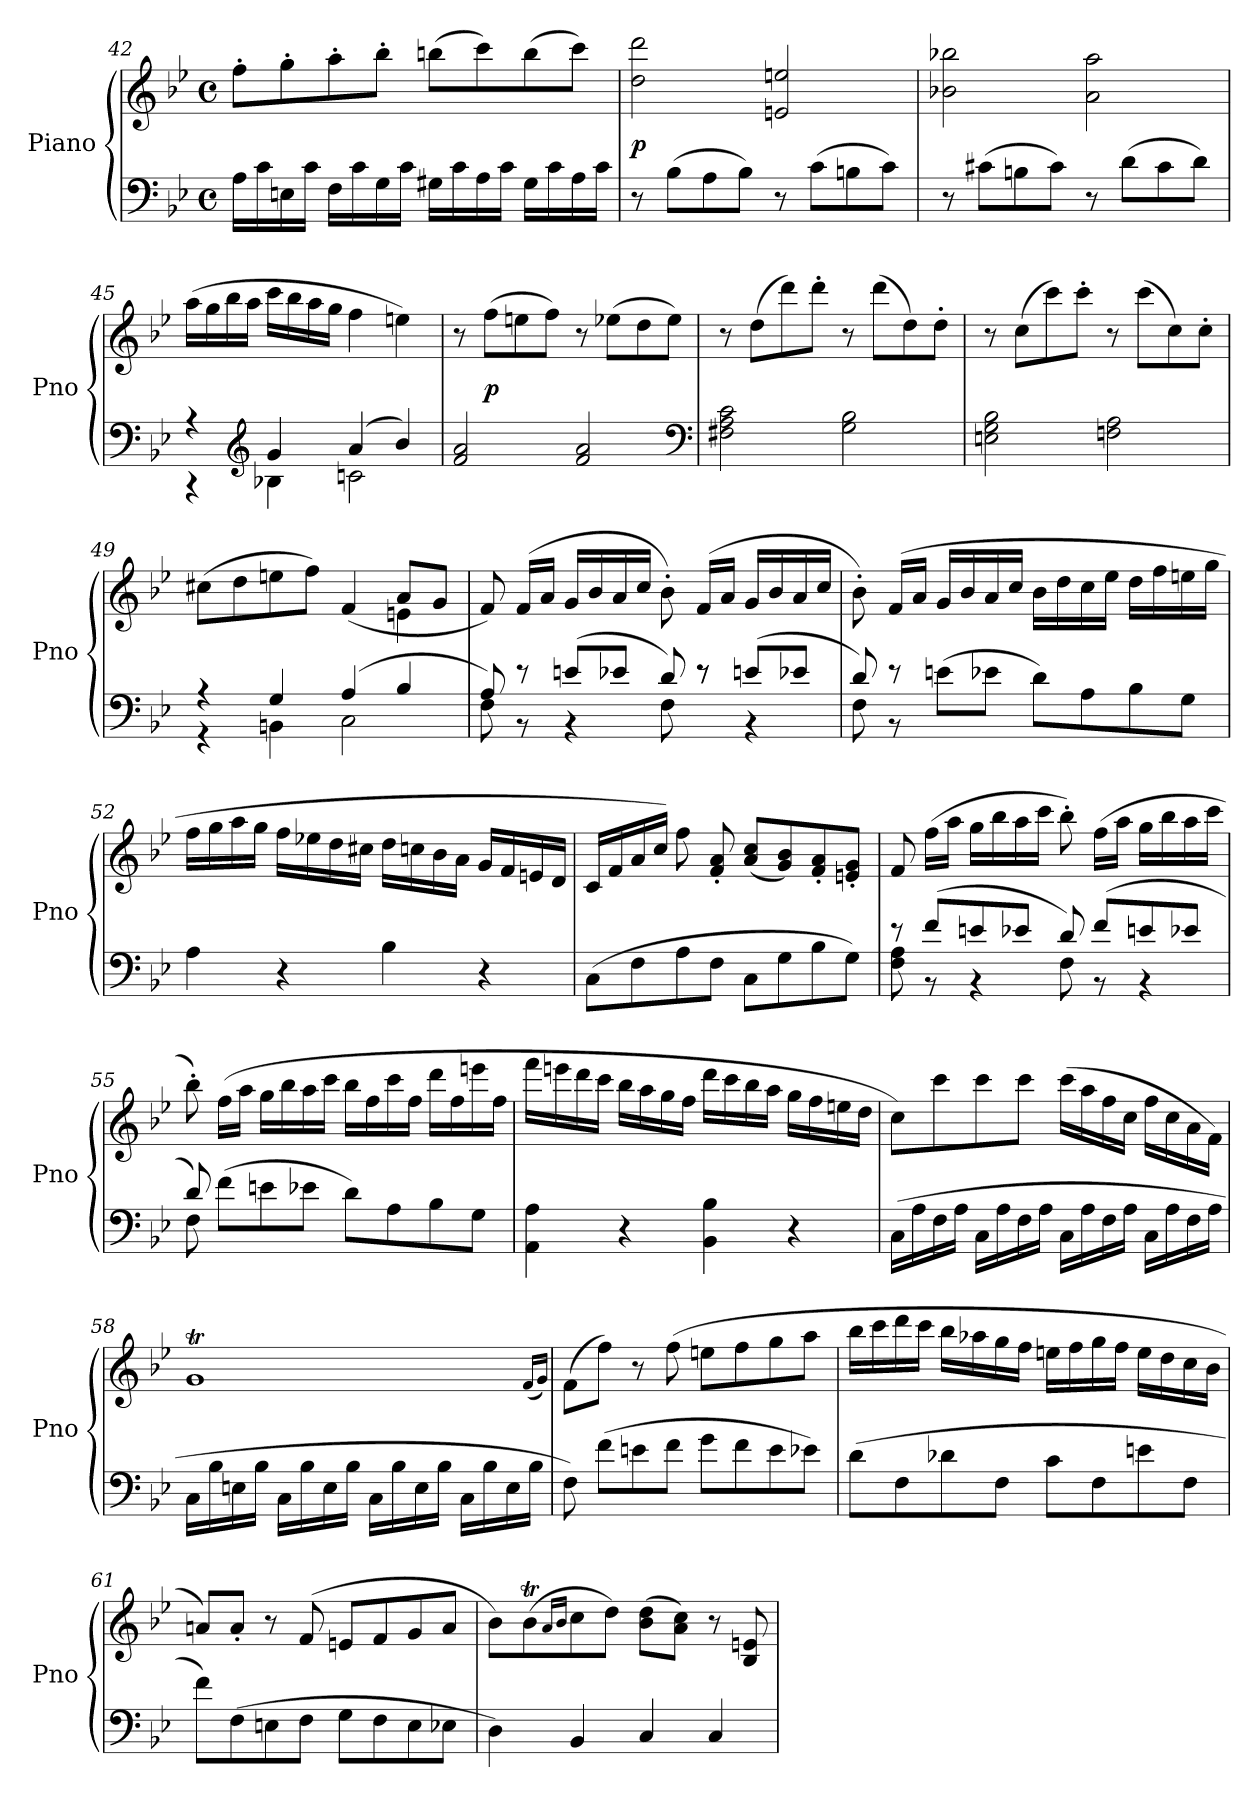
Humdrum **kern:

**kern	**kern	**dynam
*part1	*part1	*part1
*staff2	*staff1	*staff1/2
*I"Piano	*	*
*I'Pno	*	*
*clefF4	*clefG2	*
*k[b-e-]	*k[b-e-]	*
*B-:	*B-:	*
*M4/4	*M4/4	*
*met(c)	*met(c)	*
=42	=42	=42
16ALL	8ff'L	.
16c	.	.
16En	8gg'	.
16cJJ	.	.
16FLL	8aa'	.
16c	.	.
16G	8bb-'J	.
16cJJ	.	.
16G#XLL	(8bbnL	.
16c	.	.
16A	8ccc)	.
16cJJ	.	.
16G#LL	(8bb	.
16c	.	.
16A	8cccJ)	.
16cJJ	.	.
=43	=43	=43
8r	2dd 2ddd	p
(8B-L	.	.
8A	.	.
8B-J)	.	.
8r	2en 2een	.
(8cL	.	.
8Bn	.	.
8cJ)	.	.
=44	=44	=44
8r	2b-X 2bb-X	.
(8c#XL	.	.
8Bn	.	.
8c#J)	.	.
8r	2a 2aa	.
(8dL	.	.
8c#	.	.
8dJ)	.	.
=45	=45	=45
*^	*	*
4r	4r	(16aaLL	.
.	.	16gg	.
.	.	16bb-	.
.	.	16aaJJ	.
*clefG2	*	*	*
4g	4B-X	16cccLL	.
.	.	16bb-	.
.	.	16aa	.
.	.	16ggJJ	.
(4a	2cn	4ff	.
4b-)	.	4een)	.
*v	*v	*	*
=46	=46	=46
2f 2a	8r	.
.	(8ffL	p
.	8een	.
.	8ffJ)	.
2f 2a	8r	.
.	(8ee-XL	.
.	8dd	.
.	8ee-J)	.
*clefF4	*	*
=47	=47	=47
2F#X 2A 2c	8r	.
.	(8ddL	.
.	8ddd)	.
.	8ddd'J	.
2G 2B-	8r	.
.	(8dddL	.
.	8dd)	.
.	8dd'J	.
=48	=48	=48
2En 2G 2B-	8r	.
.	(8ccL	.
.	8ccc)	.
.	8ccc'J	.
2Fn 2A	8r	.
.	(8cccL	.
.	8cc)	.
.	8cc'J	.
=49	=49	=49
*^	*^	*
4r	4r	(8cc#XL	2.ryy	.
.	.	8dd	.	.
4G	4BBn	8een	.	.
.	.	8ffJ)	.	.
(4A	2C	(>4f	.	.
4B-	.	8aL	4en	.
.	.	8gJ	.	.
*	*	*v	*v	*
=50	=50	=50	=50
8A)	8F	8f)	.
8r	8r	(16fLL	.
.	.	16aJJ	.
(8enL	4r	16gLL	.
.	.	16b-	.
8e-XJ	.	16a	.
.	.	16ccJJ	.
8d)	8F	8b-')	.
8r	8re	(16fLL	.
.	.	16aJJ	.
(8enL	4r	16gLL	.
.	.	16b-	.
8e-XJ	.	16a	.
.	.	16ccJJ	.
=51	=51	=51	=51
8d)	8F	8b-')	.
8r	8r	(16fLL	.
.	.	16aJJ	.
2.ryy	(8enL	16gLL	.
.	.	16b-	.
.	8e-XJ	16a	.
.	.	16ccJJ	.
.	8dL)	16b-LL	.
.	.	16dd	.
.	8A	16cc	.
.	.	16ee-JJ	.
.	8B-	16ddLL	.
.	.	16ff	.
.	8GJ	16een	.
.	.	16ggJJ	.
*v	*v	*	*
=52	=52	=52
4A	16ffLL	.
.	16gg	.
.	16aa	.
.	16ggJJ	.
4r	16ffLL	.
.	16ee-X	.
.	16dd	.
.	16cc#XJJ	.
4B-	16ddLL	.
.	16ccn	.
.	16b-	.
.	16aJJ	.
4r	16gLL	.
.	16f	.
.	16en	.
.	16dJJ	.
=53	=53	=53
(8CL	16cLL	.
.	16f	.
8F	16a	.
.	16ccJJ)	.
8A	8ff	.
8FJ	8f' 8a'	.
8CL	(8a 8ccL	.
8G	8g 8b-)	.
8B-	8f' 8a'	.
8GJ)	8en' 8g'J	.
=54	=54	=54
*^	*	*
8r	8F 8A	8f	.
(8fL	8r	(16ffLL	.
.	.	16aaJJ	.
8en	4r	16ggLL	.
.	.	16bb-	.
8e-XJ	.	16aa	.
.	.	16cccJJ	.
8d)	8F	8bb-')	.
(8fL	8r	(16ffLL	.
.	.	16aaJJ	.
8en	4r	16ggLL	.
.	.	16bb-	.
8e-XJ	.	16aa	.
.	.	16cccJJ	.
=55	=55	=55	=55
8d)	8F	8bb-')	.
8ryy	(8fL	(16ffLL	.
.	.	16aaJJ	.
2.ryy	8en	16ggLL	.
.	.	16bb-	.
.	8e-XJ	16aa	.
.	.	16cccJJ	.
.	8dL)	16bb-LL	.
.	.	16ff	.
.	8A	16ccc	.
.	.	16ffJJ	.
.	8B-	16dddLL	.
.	.	16ff	.
.	8GJ	16eeen	.
.	.	16ffJJ	.
*v	*v	*	*
=56	=56	=56
4AA 4A	16fffLL	.
.	16eeen	.
.	16ddd	.
.	16cccJJ	.
4r	16bb-LL	.
.	16aa	.
.	16gg	.
.	16ffJJ	.
4BB- 4B-	16dddLL	.
.	16ccc	.
.	16bb-	.
.	16aaJJ	.
4r	16ggLL	.
.	16ff	.
.	16een	.
.	16ddJJ	.
=57	=57	=57
(16CLL	8ccL)	.
16A	.	.
16F	8ccc	.
16AJJ	.	.
16CLL	8ccc	.
16A	.	.
16F	8cccJ	.
16AJJ	.	.
16CLL	(16cccLL	.
16A	16aa	.
16F	16ff	.
16AJJ	16ccJJ	.
16CLL	16ffLL	.
16A	16cc	.
16F	16a	.
16AJJ	16fJJ)	.
=58	=58	=58
16CLL	1gT	.
16B-	.	.
16En	.	.
16B-JJ	.	.
16CLL	.	.
16B-	.	.
16E	.	.
16B-JJ	.	.
16CLL	.	.
16B-	.	.
16E	.	.
16B-JJ	.	.
16CLL	.	.
16B-	.	.
16E	.	.
16B-JJ	.	.
.	(16qfLL	.
.	16qgJJ)	.
=59	=59	=59
8F)	(8fTTTL	.
(8fL	8ffJ)	.
8en	8r	.
8fJ	(8ff	.
8gL	8eenL	.
8f	8ff	.
8e	8gg	.
8e-XJ)	8aaJ	.
=60	=60	=60
(8dL	16bb-LL	.
.	16ccc	.
8F	16ddd	.
.	16cccJJ	.
8d-X	16bb-LL	.
.	16aa-X	.
8FJ	16gg	.
.	16ffJJ	.
8cL	16eenLL	.
.	16ff	.
8F	16gg	.
.	16ffJJ	.
8en	16eeLL	.
.	16dd	.
8FJ	16cc	.
.	16b-JJ	.
=61	=61	=61
8fL)	8anL)	.
(8F	8a'J	.
8En	8r	.
8FJ	(8f	.
8GL	8enL	.
8F	8f	.
8E	8g	.
8E-XJ	8aJ	.
=62	=62	=62
4D)	8b-L)	.
.	(8b-T	.
.	16qaLL	.
.	16qb-JJ	.
4BB-	8cc	.
.	8ddJ)	.
4C	(8b- 8ddL	.
.	8a 8ccJ)	.
4C	8r	.
.	8B- 8en	.
=	=	=
*-	*-	*-
